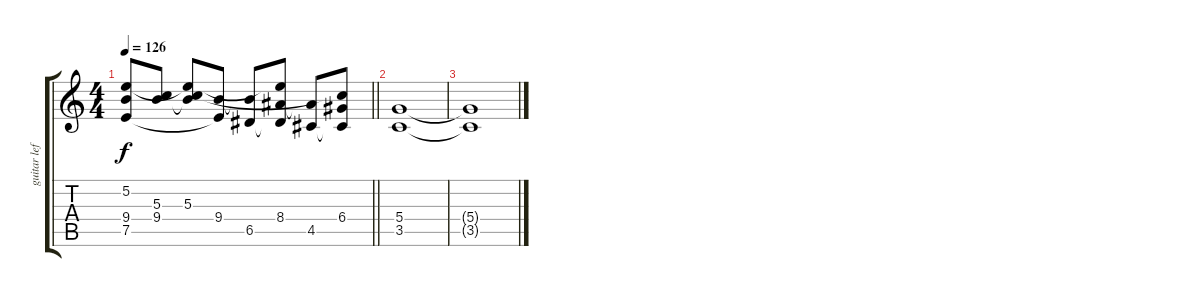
\track ("guitar left" "guitar lef") {instrument distortionguitar}
\staff {score tabs}
\tuning (E4 B3 G3 D3 A2 E2) {hide}
\ts (4 4)
\tempo 126
\clef g2
\barLineRight lightlight
\ks c
(5.2{t} 9.4{t} 7.5).8{dy f} (5.3{t} 9.4).8 (5.2{t} 5.3 9.4{t}).8 (9.4 7.5{t}).8 (9.4{t} 6.5).8 (5.2{t} 8.4 6.5{t}).8 (8.4{t} 4.5).8 (5.3{t} 6.4 4.5{t}).8 |
(5.4 3.5).1{volume 0} |
(5.4{t} 3.5{t}).1
